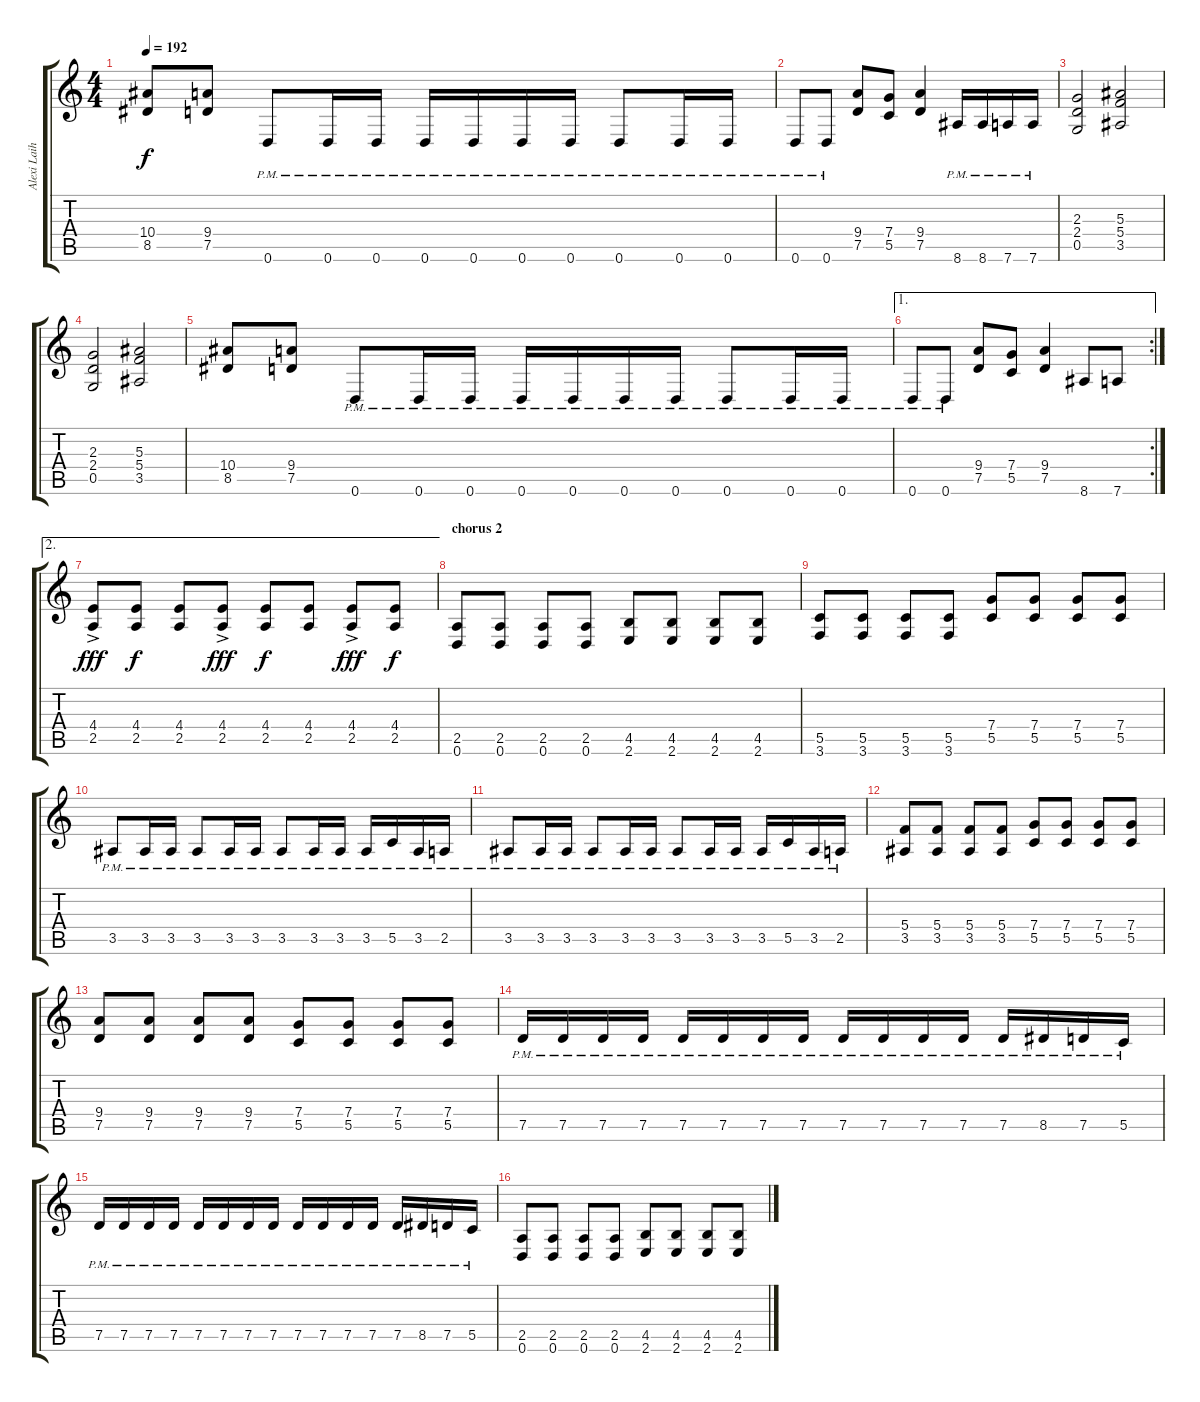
\track ("Alexi Laiho" "Alexi Laih") {instrument distortionguitar}
\staff {score tabs}
\tuning (D4 A3 F3 C3 G2 D2) {hide}
\ts (4 4)
\tempo 192
\clef g2
\ks c
(10.4 8.5).8{dy f} (9.4 7.5).8 0.6{pm}.8 0.6{pm}.16 0.6{pm}.16 0.6{pm}.16 0.6{pm}.16 0.6{pm}.16 0.6{pm}.16 0.6{pm}.8 0.6{pm}.16 0.6{pm}.16 |
0.6{pm}.8 0.6{pm}.8 (9.4 7.5).8 (7.4 5.5).8 (9.4 7.5).4 8.6{pm}.16 8.6{pm}.16 7.6{pm}.16 7.6{pm}.16 |
(2.3 2.4 0.5).2 (5.3 5.4 3.5).2 |
(2.3 2.4 0.5).2 (5.3 5.4 3.5).2 |
(10.4 8.5).8 (9.4 7.5).8 0.6{pm}.8 0.6{pm}.16 0.6{pm}.16 0.6{pm}.16 0.6{pm}.16 0.6{pm}.16 0.6{pm}.16 0.6{pm}.8 0.6{pm}.16 0.6{pm}.16 |
\ae 1
\rc 2
0.6{pm}.8 0.6{pm}.8 (9.4 7.5).8 (7.4 5.5).8 (9.4 7.5).4 8.6.8 7.6.8 |
\ae 2
(4.4{ac} 2.5{ac}).8{dy fff} (4.4 2.5).8{dy f} (4.4 2.5).8 (4.4{ac} 2.5{ac}).8{dy fff} (4.4 2.5).8{dy f} (4.4 2.5).8 (4.4{ac} 2.5{ac}).8{dy fff} (4.4 2.5).8{dy f} |
\section ("" "chorus 2")
(2.5 0.6).8 (2.5 0.6).8 (2.5 0.6).8 (2.5 0.6).8 (4.5 2.6).8 (4.5 2.6).8 (4.5 2.6).8 (4.5 2.6).8 |
(5.5 3.6).8 (5.5 3.6).8 (5.5 3.6).8 (5.5 3.6).8 (7.4 5.5).8 (7.4 5.5).8 (7.4 5.5).8 (7.4 5.5).8 |
3.5{pm}.8 3.5{pm}.16 3.5{pm}.16 3.5{pm}.8 3.5{pm}.16 3.5{pm}.16 3.5{pm}.8 3.5{pm}.16 3.5{pm}.16 3.5{pm}.16 5.5{pm}.16 3.5{pm}.16 2.5{pm}.16 |
3.5{pm}.8 3.5{pm}.16 3.5{pm}.16 3.5{pm}.8 3.5{pm}.16 3.5{pm}.16 3.5{pm}.8 3.5{pm}.16 3.5{pm}.16 3.5{pm}.16 5.5{pm}.16 3.5{pm}.16 2.5{pm}.16 |
(5.4 3.5).8 (5.4 3.5).8 (5.4 3.5).8 (5.4 3.5).8 (7.4 5.5).8 (7.4 5.5).8 (7.4 5.5).8 (7.4 5.5).8 |
(9.4 7.5).8 (9.4 7.5).8 (9.4 7.5).8 (9.4 7.5).8 (7.4 5.5).8 (7.4 5.5).8 (7.4 5.5).8 (7.4 5.5).8 |
7.5{pm}.16 7.5{pm}.16 7.5{pm}.16 7.5{pm}.16 7.5{pm}.16 7.5{pm}.16 7.5{pm}.16 7.5{pm}.16 7.5{pm}.16 7.5{pm}.16 7.5{pm}.16 7.5{pm}.16 7.5{pm}.16 8.5{pm}.16 7.5{pm}.16 5.5{pm}.16 |
7.5{pm}.16 7.5{pm}.16 7.5{pm}.16 7.5{pm}.16 7.5{pm}.16 7.5{pm}.16 7.5{pm}.16 7.5{pm}.16 7.5{pm}.16 7.5{pm}.16 7.5{pm}.16 7.5{pm}.16 7.5{pm}.16 8.5{pm}.16 7.5{pm}.16 5.5{pm}.16 |
(2.5 0.6).8 (2.5 0.6).8 (2.5 0.6).8 (2.5 0.6).8 (4.5 2.6).8 (4.5 2.6).8 (4.5 2.6).8 (4.5 2.6).8
